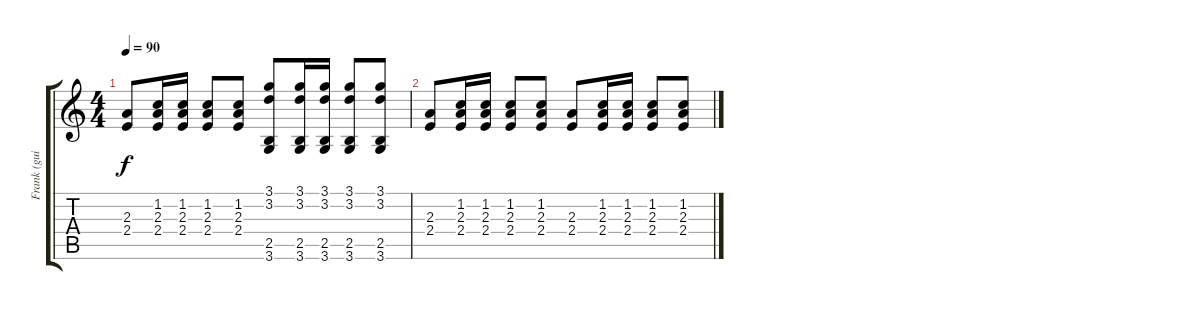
\track ("Frank (guitarra acustica)" "Frank (gui") {instrument acousticguitarnylon}
\staff {score tabs}
\tuning (E4 B3 G3 D3 A2 E2) {hide}
\ts (4 4)
\tempo 90
\clef g2
\ks c
(2.3 2.4).8{dy f} (1.2 2.3 2.4).16 (1.2 2.3 2.4).16 (1.2 2.3 2.4).8 (1.2 2.3 2.4).8 (3.1 3.2 2.5 3.6).8 (3.1 3.2 2.5 3.6).16 (3.1 3.2 2.5 3.6).16 (3.1 3.2 2.5 3.6).8 (3.1 3.2 2.5 3.6).8 |
(2.3 2.4).8 (1.2 2.3 2.4).16 (1.2 2.3 2.4).16 (1.2 2.3 2.4).8 (1.2 2.3 2.4).8 (2.3 2.4).8 (1.2 2.3 2.4).16 (1.2 2.3 2.4).16 (1.2 2.3 2.4).8 (1.2 2.3 2.4).8
